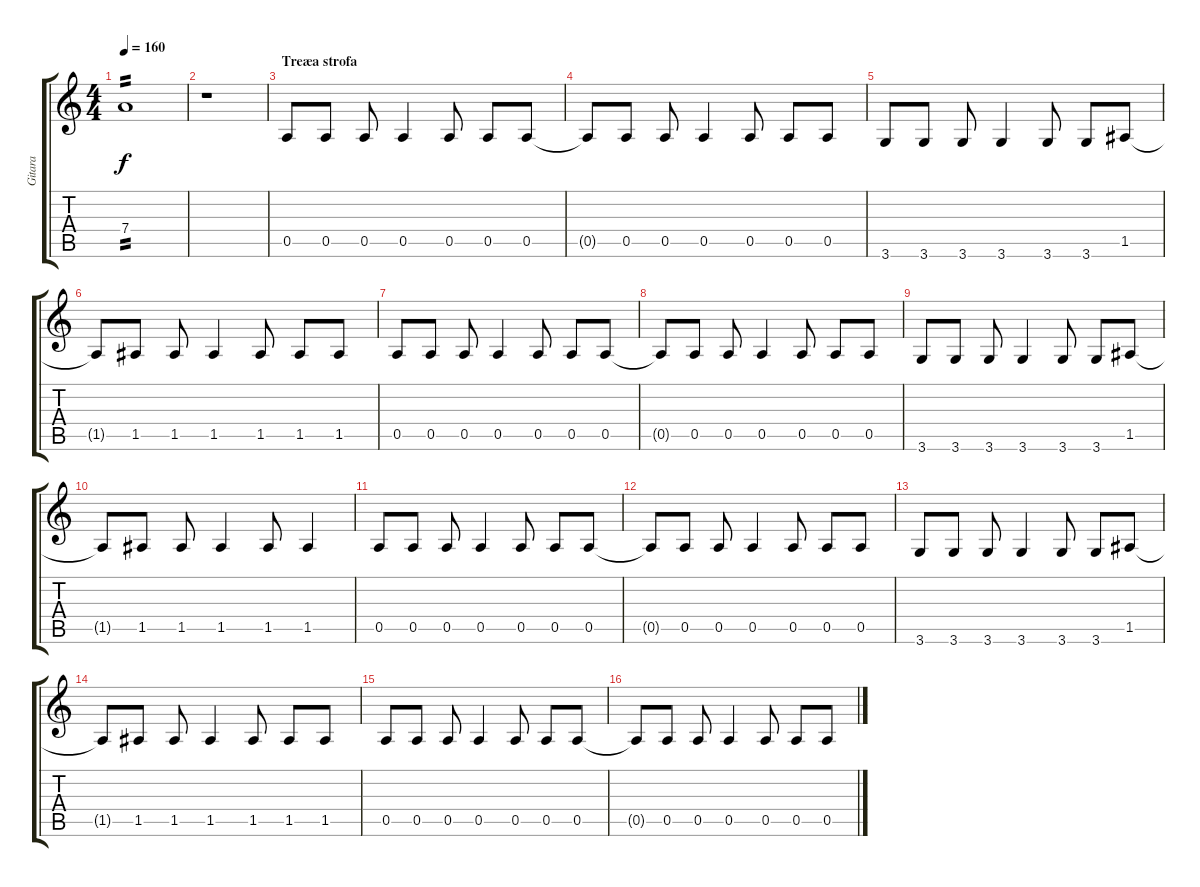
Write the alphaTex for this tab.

\track ("Gitara" "Gitara") {instrument distortionguitar}
\staff {score tabs}
\tuning (E4 B3 G3 D3 A2 E2) {hide}
\ts (4 4)
\tempo 160
\clef g2
\ks c
7.4.1{tp 2 dy f} |
r.1 |
\section ("" "Treæa strofa")
0.5.8 0.5.8 0.5.8 0.5.4 0.5.8 0.5.8 0.5.8 |
0.5{t}.8 0.5.8 0.5.8 0.5.4 0.5.8 0.5.8 0.5.8 |
3.6.8 3.6.8 3.6.8 3.6.4 3.6.8 3.6.8 1.5.8 |
1.5{t}.8 1.5.8 1.5.8 1.5.4 1.5.8 1.5.8 1.5.8 |
0.5.8 0.5.8 0.5.8 0.5.4 0.5.8 0.5.8 0.5.8 |
0.5{t}.8 0.5.8 0.5.8 0.5.4 0.5.8 0.5.8 0.5.8 |
3.6.8 3.6.8 3.6.8 3.6.4 3.6.8 3.6.8 1.5.8 |
1.5{t}.8 1.5.8 1.5.8 1.5.4 1.5.8 1.5.4 |
0.5.8 0.5.8 0.5.8 0.5.4 0.5.8 0.5.8 0.5.8 |
0.5{t}.8 0.5.8 0.5.8 0.5.4 0.5.8 0.5.8 0.5.8 |
3.6.8 3.6.8 3.6.8 3.6.4 3.6.8 3.6.8 1.5.8 |
1.5{t}.8 1.5.8 1.5.8 1.5.4 1.5.8 1.5.8 1.5.8 |
0.5.8 0.5.8 0.5.8 0.5.4 0.5.8 0.5.8 0.5.8 |
0.5{t}.8 0.5.8 0.5.8 0.5.4 0.5.8 0.5.8 0.5.8
